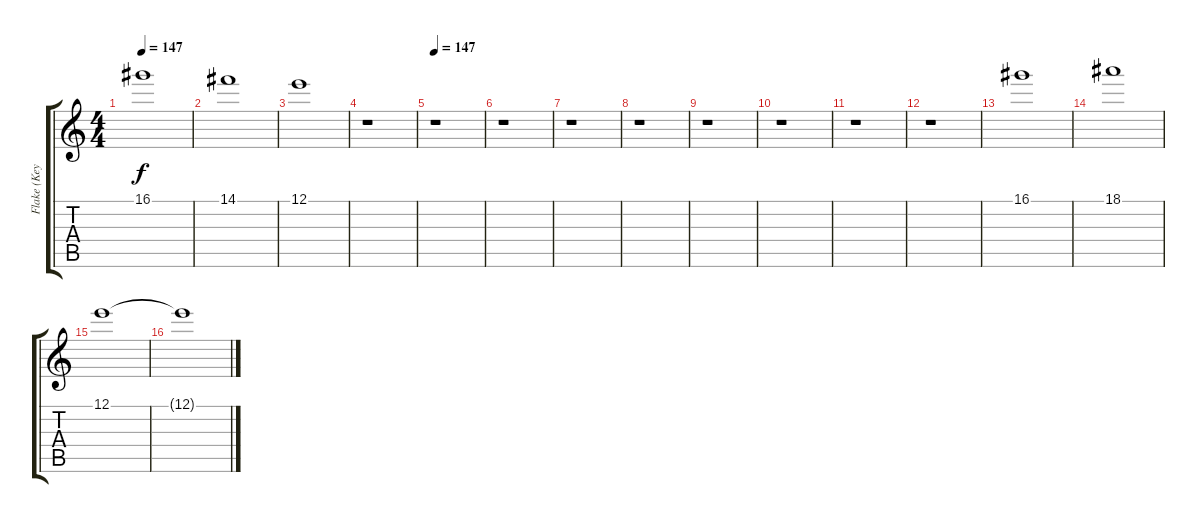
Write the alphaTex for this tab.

\track ("Flake (Keyboard Effect)" "Flake (Key") {instrument lead5charang}
\staff {score tabs}
\tuning (E5 B4 G4 D4 A3 E3) {hide}
\ts (4 4)
\tempo 147
\clef g2
\ks c
16.1.1{dy f} |
14.1.1 |
12.1.1 |
r.1 |
\tempo 147
r.1 |
r.1 |
r.1 |
r.1 |
r.1 |
r.1 |
r.1 |
r.1 |
16.1.1 |
18.1.1 |
12.1.1 |
12.1{t}.1
